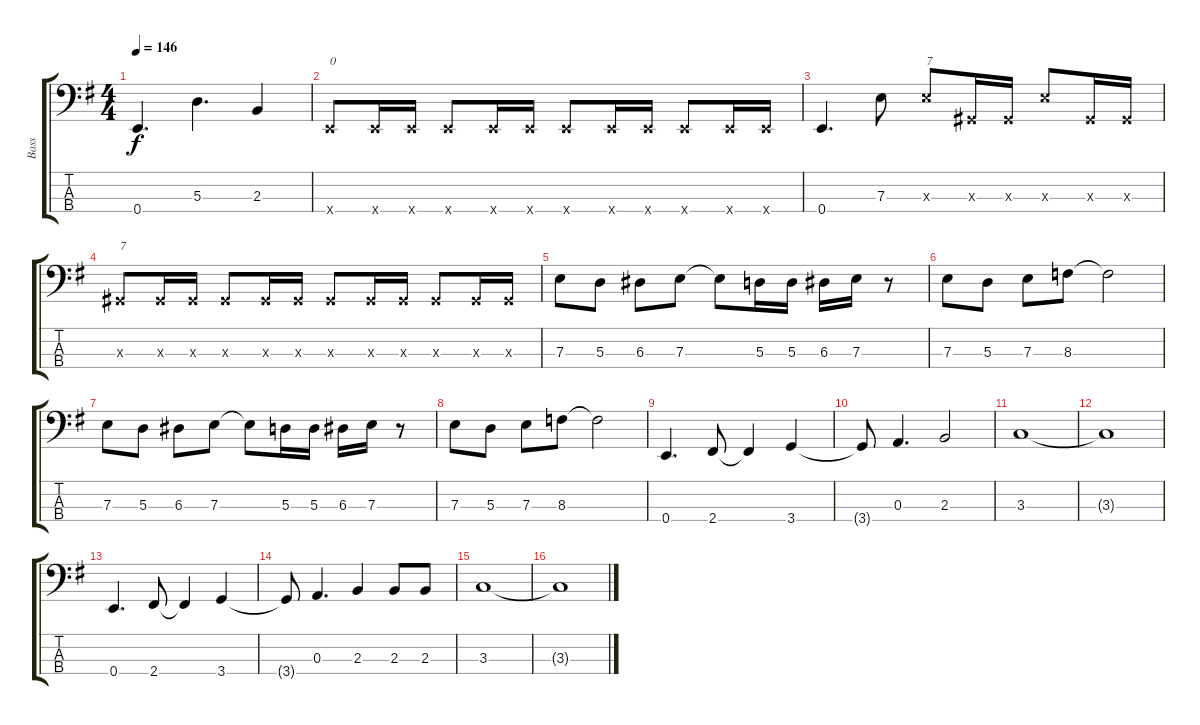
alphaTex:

\track ("Bass" "Bass") {instrument electricbassfinger}
\staff {score tabs}
\tuning (G2 D2 A1 E1) {hide}
\ts (4 4)
\tempo 146
\clef f4
\ks g
0.4.4{d dy f} 5.3.4{d} 2.3.4 |
0.4{x}.8{txt "0"} 0.4{x}.16 0.4{x}.16 0.4{x}.8 0.4{x}.16 0.4{x}.16 0.4{x}.8 0.4{x}.16 0.4{x}.16 0.4{x}.8 0.4{x}.16 0.4{x}.16 |
0.4.4{d} 7.3.8 7.3{x}.8{txt "7"} -1.3{x}.16 -1.3{x}.16 7.3{x}.8 -1.3{x}.16 -1.3{x}.16 |
-1.3{x}.8{txt "7"} -1.3{x}.16 -1.3{x}.16 -1.3{x}.8 -1.3{x}.16 -1.3{x}.16 -1.3{x}.8 -1.3{x}.16 -1.3{x}.16 -1.3{x}.8 -1.3{x}.16 -1.3{x}.16 |
7.3.8 5.3.8 6.3.8 7.3.8 7.3{t}.8 5.3.16 5.3.16 6.3.16 7.3.16 r.8 |
7.3.8 5.3.8 7.3.8 8.3.8 8.3{t}.2 |
7.3.8 5.3.8 6.3.8 7.3.8 7.3{t}.8 5.3.16 5.3.16 6.3.16 7.3.16 r.8 |
7.3.8 5.3.8 7.3.8 8.3.8 8.3{t}.2 |
0.4.4{d} 2.4.8 2.4{t}.4 3.4.4 |
3.4{t}.8 0.3.4{d} 2.3.2 |
3.3.1 |
3.3{t}.1 |
0.4.4{d} 2.4.8 2.4{t}.4 3.4.4 |
3.4{t}.8 0.3.4{d} 2.3.4 2.3.8 2.3.8 |
3.3.1 |
3.3{t}.1
